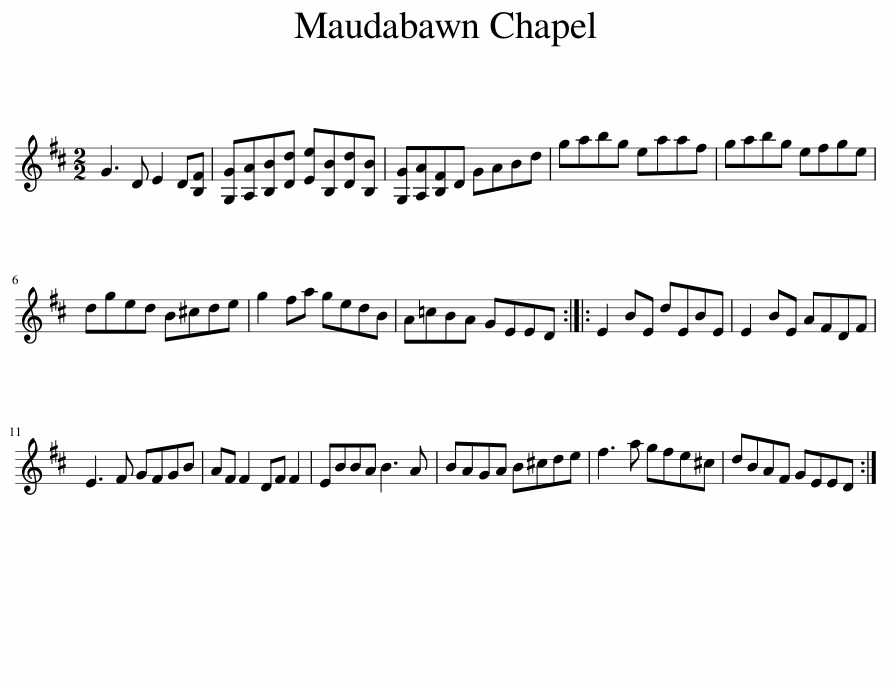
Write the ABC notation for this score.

X:1
L:1/8
M:2/2
I:linebreak $
K:D
V:1 treble
V:1
 G3 D E2 D[B,F] | [G,G][A,A][B,B][Dd] [Ee][B,B][Dd][B,B] | [G,G][A,A][B,F]D GABd | gabg eaaf | gabg efge |$ %5
 dged B^cde | g2 fa gedB | A=cBA GEED :: E2 BE dEBE | E2 BE AFDF |$ %10
 E3 F GFGB | AF F2 DF F2 | EBBA B3 A | BAGA B^cde | f3 a gfe^c | %15
 dBAF GEED :| %16
